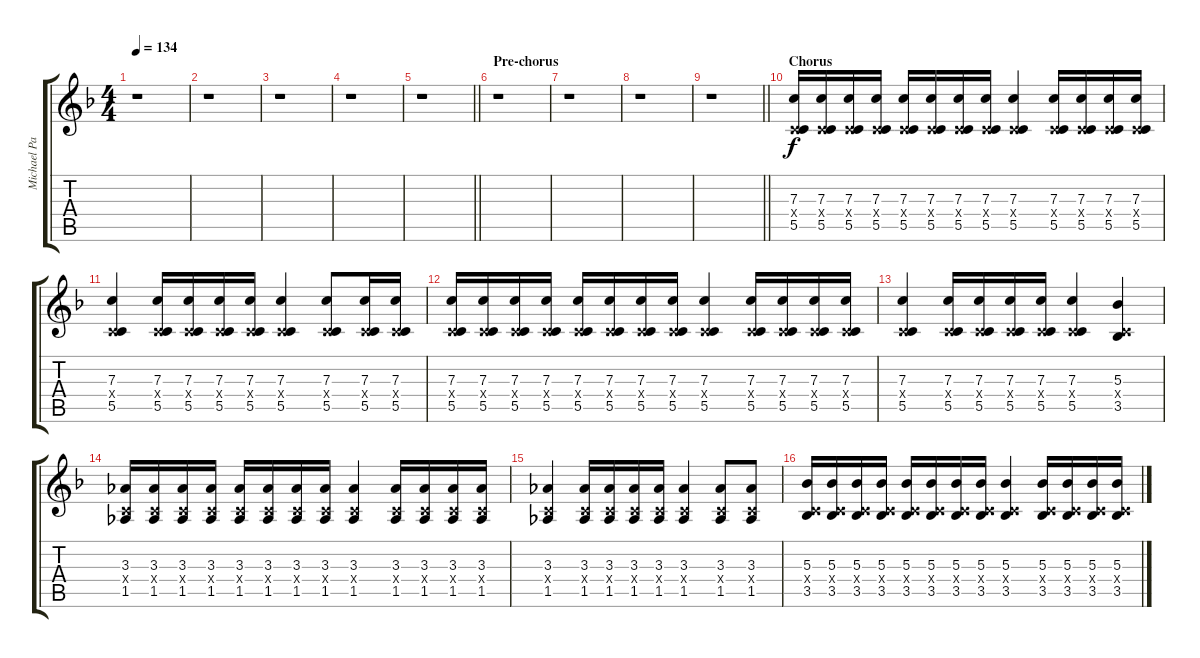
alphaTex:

\track ("Michael Paget (Lead)" "Michael Pa") {instrument overdrivenguitar}
\staff {score tabs}
\tuning (D4 A3 F3 C3 G2 C2) {hide}
\ts (4 4)
\tempo 134
\clef g2
\ks f
r.1{dy f} |
r.1 |
r.1 |
r.1 |
\barLineRight lightlight
r.1 |
\section ("" "Pre-chorus")
r.1 |
r.1 |
r.1 |
\barLineRight lightlight
r.1 |
\section ("" "Chorus")
(7.3 0.4{x} 5.5).16 (7.3 0.4{x} 5.5).16 (7.3 0.4{x} 5.5).16 (7.3 0.4{x} 5.5).16 (7.3 0.4{x} 5.5).16 (7.3 0.4{x} 5.5).16 (7.3 0.4{x} 5.5).16 (7.3 0.4{x} 5.5).16 (7.3 0.4{x} 5.5).4 (7.3 0.4{x} 5.5).16 (7.3 0.4{x} 5.5).16 (7.3 0.4{x} 5.5).16 (7.3 0.4{x} 5.5).16 |
(7.3 0.4{x} 5.5).4 (7.3 0.4{x} 5.5).16 (7.3 0.4{x} 5.5).16 (7.3 0.4{x} 5.5).16 (7.3 0.4{x} 5.5).16 (7.3 0.4{x} 5.5).4 (7.3 0.4{x} 5.5).8 (7.3 0.4{x} 5.5).16 (7.3 0.4{x} 5.5).16 |
(7.3 0.4{x} 5.5).16 (7.3 0.4{x} 5.5).16 (7.3 0.4{x} 5.5).16 (7.3 0.4{x} 5.5).16 (7.3 0.4{x} 5.5).16 (7.3 0.4{x} 5.5).16 (7.3 0.4{x} 5.5).16 (7.3 0.4{x} 5.5).16 (7.3 0.4{x} 5.5).4 (7.3 0.4{x} 5.5).16 (7.3 0.4{x} 5.5).16 (7.3 0.4{x} 5.5).16 (7.3 0.4{x} 5.5).16 |
(7.3 0.4{x} 5.5).4 (7.3 0.4{x} 5.5).16 (7.3 0.4{x} 5.5).16 (7.3 0.4{x} 5.5).16 (7.3 0.4{x} 5.5).16 (7.3 0.4{x} 5.5).4 (5.3 0.4{x} 3.5).4 |
(3.3 0.4{x} 1.5).16 (3.3 0.4{x} 1.5).16 (3.3 0.4{x} 1.5).16 (3.3 0.4{x} 1.5).16 (3.3 0.4{x} 1.5).16 (3.3 0.4{x} 1.5).16 (3.3 0.4{x} 1.5).16 (3.3 0.4{x} 1.5).16 (3.3 0.4{x} 1.5).4 (3.3 0.4{x} 1.5).16 (3.3 0.4{x} 1.5).16 (3.3 0.4{x} 1.5).16 (3.3 0.4{x} 1.5).16 |
(3.3 0.4{x} 1.5).4 (3.3 0.4{x} 1.5).16 (3.3 0.4{x} 1.5).16 (3.3 0.4{x} 1.5).16 (3.3 0.4{x} 1.5).16 (3.3 0.4{x} 1.5).4 (3.3 0.4{x} 1.5).8 (3.3 0.4{x} 1.5).8 |
(5.3 0.4{x} 3.5).16 (5.3 0.4{x} 3.5).16 (5.3 0.4{x} 3.5).16 (5.3 0.4{x} 3.5).16 (5.3 0.4{x} 3.5).16 (5.3 0.4{x} 3.5).16 (5.3 0.4{x} 3.5).16 (5.3 0.4{x} 3.5).16 (5.3 0.4{x} 3.5).4 (5.3 0.4{x} 3.5).16 (5.3 0.4{x} 3.5).16 (5.3 0.4{x} 3.5).16 (5.3 0.4{x} 3.5).16
